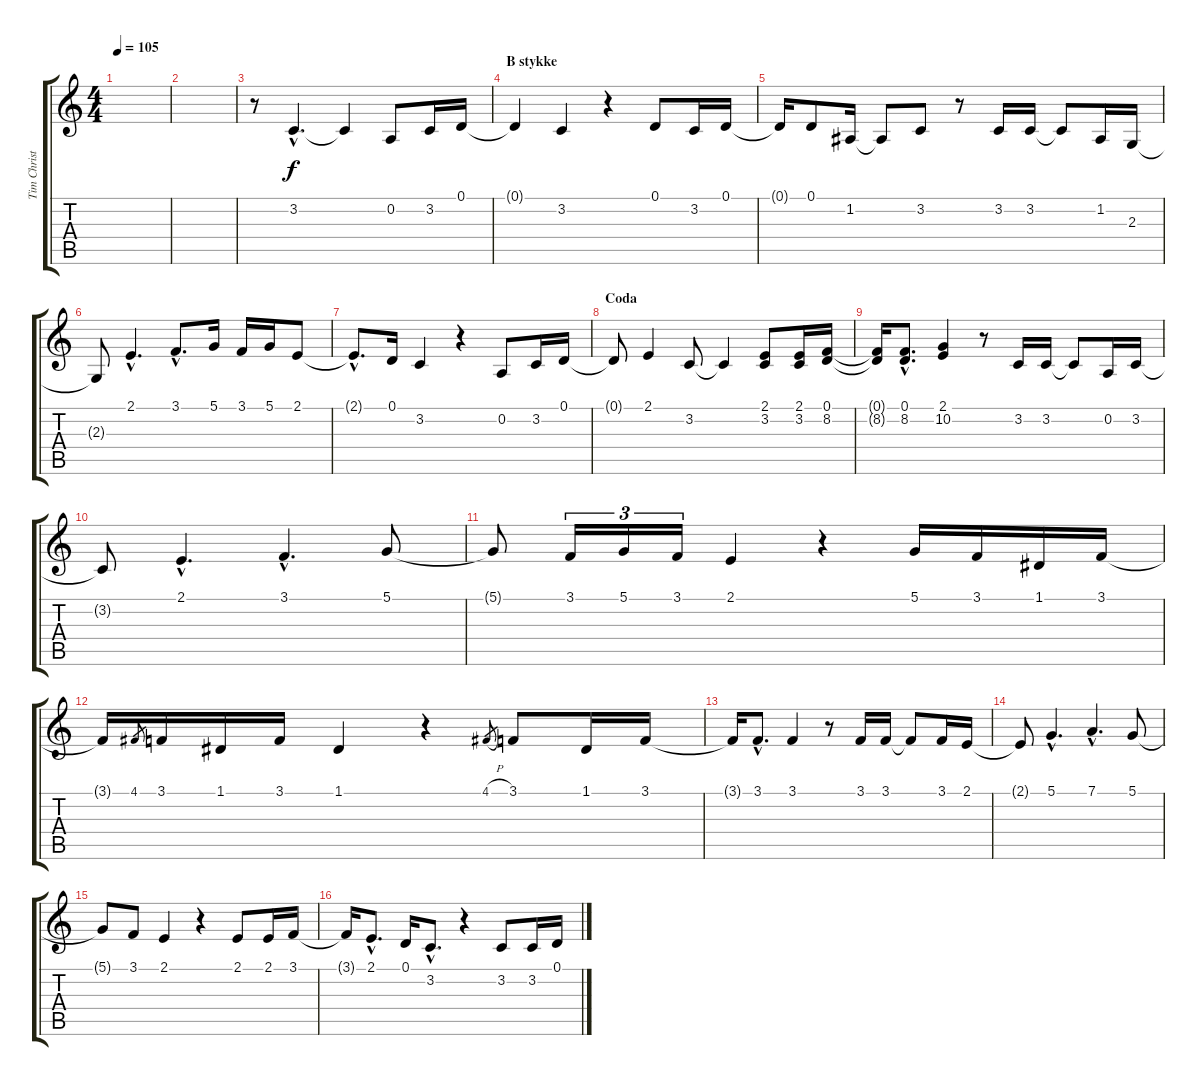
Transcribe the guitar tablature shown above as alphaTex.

\track ("Tim Christensen (Vocal)" "Tim Christ") {instrument violin}
\staff {score tabs}
\tuning (D4 A3 F3 C3 G2 D2) {hide}
\ts (4 4)
\tempo 105
\clef g2
\ks c
|
|
r.8 3.2{hac}.4{d} 3.2{t}.4 0.2.8 3.2.16 0.1.16 |
\section ("" "B stykke")
0.1{t}.4 3.2.4 r.4 0.1.8 3.2.16 0.1.16 |
0.1{t}.16 0.1.8 1.2.16 1.2{t}.8 3.2.8 r.8 3.2.16 3.2.16 3.2{t}.8 1.2.16 2.3.16 |
2.3{t}.8 2.1{hac}.4{d} 3.1{hac}.8{d} 5.1.16 3.1.16 5.1.16 2.1.8 |
2.1{hac t}.8{d} 0.1.16 3.2.4 r.4 0.2.8 3.2.16 0.1.16 |
\section ("" "Coda")
0.1{t}.8 2.1.4 3.2.8 3.2{t}.4 (2.1 3.2).8 (2.1 3.2).16 (0.1 8.2).16 |
(0.1{t} 8.2{t}).16 (0.1{hac} 8.2{hac}).8{d} (2.1 10.2).4 r.8 3.2.16 3.2.16 3.2{t}.8 0.2.16 3.2.16 |
3.2{t}.8 2.1{hac}.4{d} 3.1{hac}.4{d} 5.1.8 |
5.1{t}.8 3.1.16{tu (3 2)} 5.1.16{tu (3 2)} 3.1.16{tu (3 2)} 2.1.4 r.4 5.1.16 3.1.16 1.1.16 3.1.16 |
3.1{t}.16 4.1.8{gr} 3.1.16 1.1.16 3.1.16 1.1.4 r.4 4.1{h}.8{gr} 3.1.8 1.1.16 3.1.16 |
3.1{t}.16 3.1{hac}.8{d} 3.1.4 r.8 3.1.16 3.1.16 3.1{t}.8 3.1.16 2.1.16 |
2.1{t}.8 5.1{hac}.4{d} 7.1{hac}.4{d} 5.1.8 |
5.1{t}.8 3.1.8 2.1.4 r.4 2.1.8 2.1.16 3.1.16 |
3.1{t}.16 2.1{hac}.8{d} 0.1.16 3.2{hac}.8{d} r.4 3.2.8 3.2.16 0.1.16
